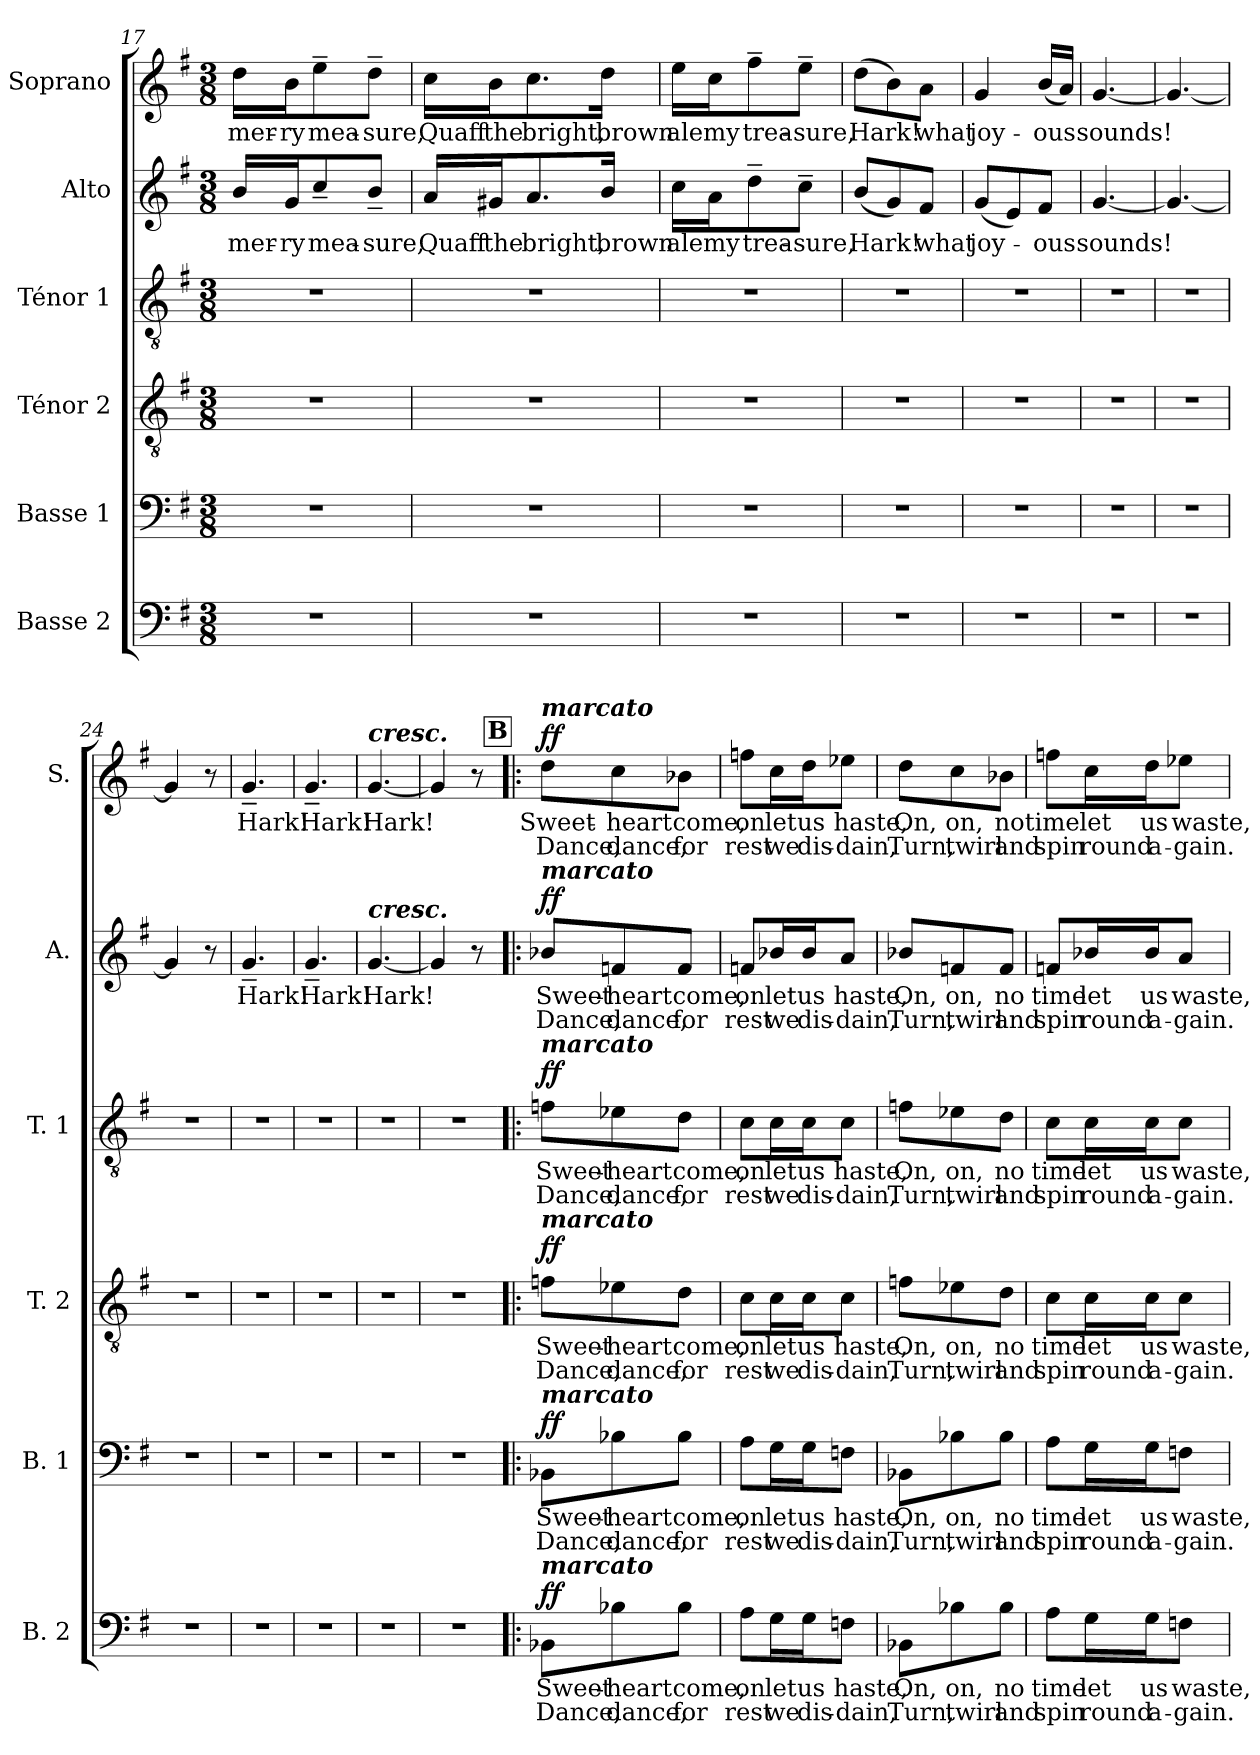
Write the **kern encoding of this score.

**kern	**text	**text	**dynam	**kern	**text	**text	**dynam	**kern	**text	**text	**dynam	**kern	**text	**text	**dynam	**kern	**text	**text	**dynam	**kern	**text	**text	**dynam
*part6	*part6	*part6	*part6	*part5	*part5	*part5	*part5	*part4	*part4	*part4	*part4	*part3	*part3	*part3	*part3	*part2	*part2	*part2	*part2	*part1	*part1	*part1	*part1
*staff6	*staff6	*staff6	*staff6	*staff5	*staff5	*staff5	*staff5	*staff4	*staff4	*staff4	*staff4	*staff3	*staff3	*staff3	*staff3	*staff2	*staff2	*staff2	*staff2	*staff1	*staff1	*staff1	*staff1
*I"Basse 2	*	*	*	*I"Basse 1	*	*	*	*I"Ténor 2	*	*	*	*I"Ténor 1	*	*	*	*I"Alto	*	*	*	*I"Soprano	*	*	*
*I'B. 2	*	*	*	*I'B. 1	*	*	*	*I'T. 2	*	*	*	*I'T. 1	*	*	*	*I'A.	*	*	*	*I'S.	*	*	*
*clefF4	*	*	*	*clefF4	*	*	*	*clefGv2	*	*	*	*clefGv2	*	*	*	*clefG2	*	*	*	*clefG2	*	*	*
*k[f#]	*	*	*	*k[f#]	*	*	*	*k[f#]	*	*	*	*k[f#]	*	*	*	*k[f#]	*	*	*	*k[f#]	*	*	*
*M3/8	*	*	*	*M3/8	*	*	*	*M3/8	*	*	*	*M3/8	*	*	*	*M3/8	*	*	*	*M3/8	*	*	*
=17	=17	=17	=17	=17	=17	=17	=17	=17	=17	=17	=17	=17	=17	=17	=17	=17	=17	=17	=17	=17	=17	=17	=17
!	!	!	!	!	!	!	!	!	!	!	!	!	!	!	!	!	!LO:LY:b	!	!	!	!LO:LY:b	!	!
4.r	.	.	.	4.r	.	.	.	4.r	.	.	.	4.r	.	.	.	16b/LL	mer-	.	.	16dd\LL	mer-	.	.
!	!	!	!	!	!	!	!	!	!	!	!	!	!	!	!	!	!LO:LY:b	!	!	!	!LO:LY:b	!	!
.	.	.	.	.	.	.	.	.	.	.	.	.	.	.	.	16g/J	-ry	.	.	16b\J	-ry	.	.
!	!	!	!	!	!	!	!	!	!	!	!	!	!	!	!	!	!LO:LY:b	!	!	!	!LO:LY:b	!	!
.	.	.	.	.	.	.	.	.	.	.	.	.	.	.	.	8cc~</	mea-	.	.	8ee~>\	mea-	.	.
!	!	!	!	!	!	!	!	!	!	!	!	!	!	!	!	!	!LO:LY:b	!	!	!	!LO:LY:b	!	!
.	.	.	.	.	.	.	.	.	.	.	.	.	.	.	.	8b~</J	-sure,	.	.	8dd~>\J	-sure,	.	.
=18	=18	=18	=18	=18	=18	=18	=18	=18	=18	=18	=18	=18	=18	=18	=18	=18	=18	=18	=18	=18	=18	=18	=18
!	!	!	!	!	!	!	!	!	!	!	!	!	!	!	!	!	!LO:LY:b	!	!	!	!LO:LY:b	!	!
4.r	.	.	.	4.r	.	.	.	4.r	.	.	.	4.r	.	.	.	16a/LL	Quaff	.	.	16cc\LL	Quaff	.	.
!	!	!	!	!	!	!	!	!	!	!	!	!	!	!	!	!	!LO:LY:b	!	!	!	!LO:LY:b	!	!
.	.	.	.	.	.	.	.	.	.	.	.	.	.	.	.	16g#X/J	the	.	.	16b\J	the	.	.
!	!	!	!	!	!	!	!	!	!	!	!	!	!	!	!	!	!LO:LY:b	!	!	!	!LO:LY:b	!	!
.	.	.	.	.	.	.	.	.	.	.	.	.	.	.	.	8.a/	bright,	.	.	8.cc\	bright,	.	.
!	!	!	!	!	!	!	!	!	!	!	!	!	!	!	!	!	!LO:LY:b	!	!	!	!LO:LY:b	!	!
.	.	.	.	.	.	.	.	.	.	.	.	.	.	.	.	16b/Jk	brown	.	.	16dd\Jk	brown	.	.
=19	=19	=19	=19	=19	=19	=19	=19	=19	=19	=19	=19	=19	=19	=19	=19	=19	=19	=19	=19	=19	=19	=19	=19
!	!	!	!	!	!	!	!	!	!	!	!	!	!	!	!	!	!LO:LY:b	!	!	!	!LO:LY:b	!	!
4.r	.	.	.	4.r	.	.	.	4.r	.	.	.	4.r	.	.	.	16cc\LL	ale	.	.	16ee\LL	ale	.	.
!	!	!	!	!	!	!	!	!	!	!	!	!	!	!	!	!	!LO:LY:b	!	!	!	!LO:LY:b	!	!
.	.	.	.	.	.	.	.	.	.	.	.	.	.	.	.	16a\J	my	.	.	16cc\J	my	.	.
!	!	!	!	!	!	!	!	!	!	!	!	!	!	!	!	!	!LO:LY:b	!	!	!	!LO:LY:b	!	!
.	.	.	.	.	.	.	.	.	.	.	.	.	.	.	.	8dd~>\	trea-	.	.	8ff#~>\	trea-	.	.
!	!	!	!	!	!	!	!	!	!	!	!	!	!	!	!	!	!LO:LY:b	!	!	!	!LO:LY:b	!	!
.	.	.	.	.	.	.	.	.	.	.	.	.	.	.	.	8cc~>\J	-sure,	.	.	8ee~>\J	-sure,	.	.
=20	=20	=20	=20	=20	=20	=20	=20	=20	=20	=20	=20	=20	=20	=20	=20	=20	=20	=20	=20	=20	=20	=20	=20
!	!	!	!	!	!	!	!	!	!	!	!	!	!	!	!	!	!LO:LY:b	!	!	!	!LO:LY:b	!	!
4.r	.	.	.	4.r	.	.	.	4.r	.	.	.	4.r	.	.	.	(<8b/L	Hark!	.	.	(>8dd\L	Hark!	.	.
.	.	.	.	.	.	.	.	.	.	.	.	.	.	.	.	8g/)	.	.	.	8b\)	.	.	.
!	!	!	!	!	!	!	!	!	!	!	!	!	!	!	!	!	!LO:LY:b	!	!	!	!LO:LY:b	!	!
.	.	.	.	.	.	.	.	.	.	.	.	.	.	.	.	8f#/J	what	.	.	8a\J	what	.	.
=21	=21	=21	=21	=21	=21	=21	=21	=21	=21	=21	=21	=21	=21	=21	=21	=21	=21	=21	=21	=21	=21	=21	=21
!	!	!	!	!	!	!	!	!	!	!	!	!	!	!	!	!	!LO:LY:b	!	!	!	!LO:LY:b	!	!
4.r	.	.	.	4.r	.	.	.	4.r	.	.	.	4.r	.	.	.	(<8g/L	joy-	.	.	4g/	joy-	.	.
.	.	.	.	.	.	.	.	.	.	.	.	.	.	.	.	8e/)	.	.	.	.	.	.	.
!	!	!	!	!	!	!	!	!	!	!	!	!	!	!	!	!	!LO:LY:b	!	!	!	!LO:LY:b	!	!
.	.	.	.	.	.	.	.	.	.	.	.	.	.	.	.	8f#/J	-ous	.	.	(<16b/LL	-ous	.	.
.	.	.	.	.	.	.	.	.	.	.	.	.	.	.	.	.	.	.	.	16a/JJ)	.	.	.
=22	=22	=22	=22	=22	=22	=22	=22	=22	=22	=22	=22	=22	=22	=22	=22	=22	=22	=22	=22	=22	=22	=22	=22
!	!	!	!	!	!	!	!	!	!	!	!	!	!	!	!	!	!LO:LY:b	!	!	!	!LO:LY:b	!	!
4.r	.	.	.	4.r	.	.	.	4.r	.	.	.	4.r	.	.	.	[<4.g/	sounds!	.	.	[<4.g/	sounds!	.	.
=23	=23	=23	=23	=23	=23	=23	=23	=23	=23	=23	=23	=23	=23	=23	=23	=23	=23	=23	=23	=23	=23	=23	=23
4.r	.	.	.	4.r	.	.	.	4.r	.	.	.	4.r	.	.	.	4.g/_	.	.	.	4.g/_	.	.	.
=24	=24	=24	=24	=24	=24	=24	=24	=24	=24	=24	=24	=24	=24	=24	=24	=24	=24	=24	=24	=24	=24	=24	=24
4.r	.	.	.	4.r	.	.	.	4.r	.	.	.	4.r	.	.	.	4g/]	.	.	.	4g/]	.	.	.
.	.	.	.	.	.	.	.	.	.	.	.	.	.	.	.	8r	.	.	.	8r	.	.	.
=25	=25	=25	=25	=25	=25	=25	=25	=25	=25	=25	=25	=25	=25	=25	=25	=25	=25	=25	=25	=25	=25	=25	=25
!	!	!	!	!	!	!	!	!	!	!	!	!	!	!	!	!	!LO:LY:b	!	!	!	!LO:LY:b	!	!
4.r	.	.	.	4.r	.	.	.	4.r	.	.	.	4.r	.	.	.	4.g~</	Hark!	.	.	4.g~</	Hark!	.	.
=26	=26	=26	=26	=26	=26	=26	=26	=26	=26	=26	=26	=26	=26	=26	=26	=26	=26	=26	=26	=26	=26	=26	=26
!	!	!	!	!	!	!	!	!	!	!	!	!	!	!	!	!	!LO:LY:b	!	!	!	!LO:LY:b	!	!
4.r	.	.	.	4.r	.	.	.	4.r	.	.	.	4.r	.	.	.	4.g~</	Hark!	.	.	4.g~</	Hark!	.	.
=27	=27	=27	=27	=27	=27	=27	=27	=27	=27	=27	=27	=27	=27	=27	=27	=27	=27	=27	=27	=27	=27	=27	=27
!	!	!	!	!	!	!	!	!	!	!	!	!	!	!	!	!	!	!	!	!LO:TX:a:Bi:t=cresc.	!	!	!
!	!	!	!	!	!	!	!	!	!	!	!	!	!	!	!	!LO:TX:a:Bi:t=cresc.	!	!	!	!	!	!	!
!	!	!	!	!	!	!	!	!	!	!	!	!	!	!	!	!	!LO:LY:b	!	!	!	!LO:LY:b	!	!
4.r	.	.	.	4.r	.	.	.	4.r	.	.	.	4.r	.	.	.	[4.g/	Hark!	.	.	[4.g/	Hark!	.	.
=28	=28	=28	=28	=28	=28	=28	=28	=28	=28	=28	=28	=28	=28	=28	=28	=28	=28	=28	=28	=28	=28	=28	=28
4.r	.	.	.	4.r	.	.	.	4.r	.	.	.	4.r	.	.	.	4g/]	.	.	.	4g/]	.	.	.
.	.	.	.	.	.	.	.	.	.	.	.	.	.	.	.	8r	.	.	.	8r	.	.	.
!!LO:REH:place=s1:a:B:fs=14:t=B
=29!|:	=29!|:	=29!|:	=29!|:	=29!|:	=29!|:	=29!|:	=29!|:	=29!|:	=29!|:	=29!|:	=29!|:	=29!|:	=29!|:	=29!|:	=29!|:	=29!|:	=29!|:	=29!|:	=29!|:	=29!|:	=29!|:	=29!|:	=29!|:
!	!	!	!	!	!	!	!	!	!	!	!	!	!	!	!	!	!	!	!	!LO:TX:a:Bi:t=marcato	!	!	!
!	!	!	!	!	!	!	!	!	!	!	!	!	!	!	!	!LO:TX:a:Bi:t=marcato	!	!	!	!	!	!	!
!	!	!	!	!	!	!	!	!	!	!	!	!LO:TX:a:Bi:t=marcato	!	!	!	!	!	!	!	!	!	!	!
!	!	!	!	!	!	!	!	!LO:TX:a:Bi:t=marcato	!	!	!	!	!	!	!	!	!	!	!	!	!	!	!
!	!	!	!	!LO:TX:a:Bi:t=marcato	!	!	!	!	!	!	!	!	!	!	!	!	!	!	!	!	!	!	!
!LO:TX:a:Bi:t=marcato	!	!	!	!	!	!	!	!	!	!	!	!	!	!	!	!	!	!	!	!	!	!	!
!	!LO:LY:b	!LO:LY:b	!LO:DY:a	!	!LO:LY:b	!LO:LY:b	!LO:DY:a	!	!LO:LY:b	!LO:LY:b	!LO:DY:a	!	!LO:LY:b	!LO:LY:b	!LO:DY:a	!	!LO:LY:b	!LO:LY:b	!LO:DY:a	!	!LO:LY:b	!LO:LY:b	!LO:DY:a
8BB-X\L	Sweet-	Dance,	ff	8BB-X\L	Sweet-	Dance,	ff	8fn\L	Sweet-	Dance,	ff	8fn\L	Sweet-	Dance,	ff	8b-X/L	Sweet-	Dance,	ff	8dd\L	Sweet-	Dance,	ff
!	!LO:LY:b	!LO:LY:b	!	!	!LO:LY:b	!LO:LY:b	!	!	!LO:LY:b	!LO:LY:b	!	!	!LO:LY:b	!LO:LY:b	!	!	!LO:LY:b	!LO:LY:b	!	!	!LO:LY:b	!LO:LY:b	!
8B-X\	heart	dance,	.	8B-X\	heart	dance,	.	8e-X\	heart	dance,	.	8e-X\	heart	dance,	.	8fn/	heart	dance,	.	8cc\	heart	dance,	.
!	!LO:LY:b	!LO:LY:b	!	!	!LO:LY:b	!LO:LY:b	!	!	!LO:LY:b	!LO:LY:b	!	!	!LO:LY:b	!LO:LY:b	!	!	!LO:LY:b	!LO:LY:b	!	!	!LO:LY:b	!LO:LY:b	!
8B-\J	come,	for	.	8B-\J	come,	for	.	8d\J	come,	for	.	8d\J	come,	for	.	8f/J	come,	for	.	8b-X\J	come,	for	.
=30	=30	=30	=30	=30	=30	=30	=30	=30	=30	=30	=30	=30	=30	=30	=30	=30	=30	=30	=30	=30	=30	=30	=30
!	!LO:LY:b	!LO:LY:b	!	!	!LO:LY:b	!LO:LY:b	!	!	!LO:LY:b	!LO:LY:b	!	!	!LO:LY:b	!LO:LY:b	!	!	!LO:LY:b	!LO:LY:b	!	!	!LO:LY:b	!LO:LY:b	!
8A\L	on	rest	.	8A\L	on	rest	.	8c\L	on	rest	.	8c\L	on	rest	.	8fn/L	on	rest	.	8ffn\L	on	rest	.
!	!LO:LY:b	!LO:LY:b	!	!	!LO:LY:b	!LO:LY:b	!	!	!LO:LY:b	!LO:LY:b	!	!	!LO:LY:b	!LO:LY:b	!	!	!LO:LY:b	!LO:LY:b	!	!	!LO:LY:b	!LO:LY:b	!
16G\L	let	we	.	16G\L	let	we	.	16c\L	let	we	.	16c\L	let	we	.	16b-X/L	let	we	.	16cc\L	let	we	.
!	!LO:LY:b	!LO:LY:b	!	!	!LO:LY:b	!LO:LY:b	!	!	!LO:LY:b	!LO:LY:b	!	!	!LO:LY:b	!LO:LY:b	!	!	!LO:LY:b	!LO:LY:b	!	!	!LO:LY:b	!LO:LY:b	!
16G\J	us	dis-	.	16G\J	us	dis-	.	16c\J	us	dis-	.	16c\J	us	dis-	.	16b-/J	us	dis-	.	16dd\J	us	dis-	.
!	!LO:LY:b	!LO:LY:b	!	!	!LO:LY:b	!LO:LY:b	!	!	!LO:LY:b	!LO:LY:b	!	!	!LO:LY:b	!LO:LY:b	!	!	!LO:LY:b	!LO:LY:b	!	!	!LO:LY:b	!LO:LY:b	!
8Fn\J	-haste,	-dain,	.	8Fn\J	-haste,	-dain,	.	8c\J	-haste,	-dain,	.	8c\J	-haste,	-dain,	.	8a/J	-haste,	-dain,	.	8ee-X\J	-haste,	-dain,	.
=31	=31	=31	=31	=31	=31	=31	=31	=31	=31	=31	=31	=31	=31	=31	=31	=31	=31	=31	=31	=31	=31	=31	=31
!	!LO:LY:b	!LO:LY:b	!	!	!LO:LY:b	!LO:LY:b	!	!	!LO:LY:b	!LO:LY:b	!	!	!LO:LY:b	!LO:LY:b	!	!	!LO:LY:b	!LO:LY:b	!	!	!LO:LY:b	!LO:LY:b	!
8BB-X\L	On,	Turn,	.	8BB-X\L	On,	Turn,	.	8fn\L	On,	Turn,	.	8fn\L	On,	Turn,	.	8b-X/L	On,	Turn,	.	8dd\L	On,	Turn,	.
!	!LO:LY:b	!LO:LY:b	!	!	!LO:LY:b	!LO:LY:b	!	!	!LO:LY:b	!LO:LY:b	!	!	!LO:LY:b	!LO:LY:b	!	!	!LO:LY:b	!LO:LY:b	!	!	!LO:LY:b	!LO:LY:b	!
8B-X\	on,	twirl	.	8B-X\	on,	twirl	.	8e-X\	on,	twirl	.	8e-X\	on,	twirl	.	8fn/	on,	twirl	.	8cc\	on,	twirl	.
!	!LO:LY:b	!LO:LY:b	!	!	!LO:LY:b	!LO:LY:b	!	!	!LO:LY:b	!LO:LY:b	!	!	!LO:LY:b	!LO:LY:b	!	!	!LO:LY:b	!LO:LY:b	!	!	!LO:LY:b	!LO:LY:b	!
8B-\J	no	and	.	8B-\J	no	and	.	8d\J	no	and	.	8d\J	no	and	.	8f/J	no	and	.	8b-X\J	no	and	.
=32	=32	=32	=32	=32	=32	=32	=32	=32	=32	=32	=32	=32	=32	=32	=32	=32	=32	=32	=32	=32	=32	=32	=32
!	!LO:LY:b	!LO:LY:b	!	!	!LO:LY:b	!LO:LY:b	!	!	!LO:LY:b	!LO:LY:b	!	!	!LO:LY:b	!LO:LY:b	!	!	!LO:LY:b	!LO:LY:b	!	!	!LO:LY:b	!LO:LY:b	!
8A\L	time	spin	.	8A\L	time	spin	.	8c\L	time	spin	.	8c\L	time	spin	.	8fn/L	time	spin	.	8ffn\L	time	spin	.
!	!LO:LY:b	!LO:LY:b	!	!	!LO:LY:b	!LO:LY:b	!	!	!LO:LY:b	!LO:LY:b	!	!	!LO:LY:b	!LO:LY:b	!	!	!LO:LY:b	!LO:LY:b	!	!	!LO:LY:b	!LO:LY:b	!
16G\L	let	round	.	16G\L	let	round	.	16c\L	let	round	.	16c\L	let	round	.	16b-X/L	let	round	.	16cc\L	let	round	.
!	!LO:LY:b	!LO:LY:b	!	!	!LO:LY:b	!LO:LY:b	!	!	!LO:LY:b	!LO:LY:b	!	!	!LO:LY:b	!LO:LY:b	!	!	!LO:LY:b	!LO:LY:b	!	!	!LO:LY:b	!LO:LY:b	!
16G\J	us	a-	.	16G\J	us	a-	.	16c\J	us	a-	.	16c\J	us	a-	.	16b-/J	us	a-	.	16dd\J	us	a-	.
!	!LO:LY:b	!LO:LY:b	!	!	!LO:LY:b	!LO:LY:b	!	!	!LO:LY:b	!LO:LY:b	!	!	!LO:LY:b	!LO:LY:b	!	!	!LO:LY:b	!LO:LY:b	!	!	!LO:LY:b	!LO:LY:b	!
8Fn\J	-waste,	-gain.	.	8Fn\J	-waste,	-gain.	.	8c\J	-waste,	-gain.	.	8c\J	-waste,	-gain.	.	8a/J	-waste,	-gain.	.	8ee-X\J	-waste,	-gain.	.
=	=	=	=	=	=	=	=	=	=	=	=	=	=	=	=	=	=	=	=	=	=	=	=
*-	*-	*-	*-	*-	*-	*-	*-	*-	*-	*-	*-	*-	*-	*-	*-	*-	*-	*-	*-	*-	*-	*-	*-
